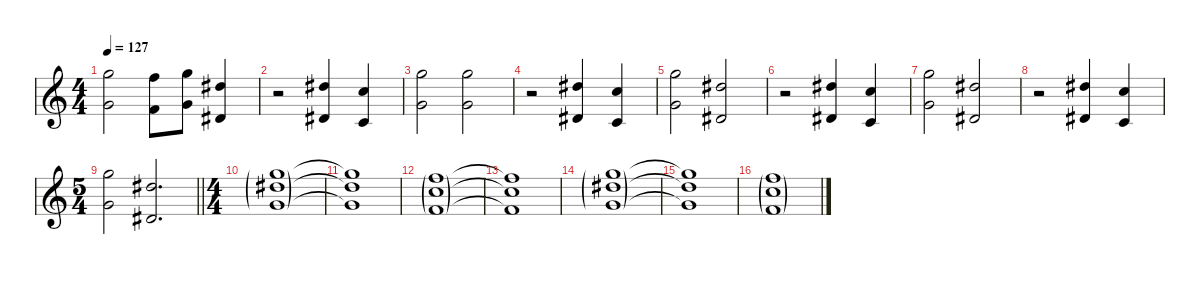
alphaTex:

\defaultSystemsLayout 4
\hideDynamics
\bracketExtendMode nobrackets
\singleTrackTrackNamePolicy hidden
\multiTrackTrackNamePolicy hidden
\otherSystemsTrackNameOrientation horizontal
\track ("Jamie Meyer" "vln.") {instrument stringensemble1}
\staff {score}
\tuning (E4 C4 G3 C3 G2 C2)
\ts (4 4)
\tempo 127
\clef g2
\ks c
(15.1 12.3).2{dy f beam Down} (13.1 10.3).8{beam Down} (15.1 12.3).8{beam Down} (11.1{acc #} 8.3{acc #}).4{beam Up} |
r.2{beam Down} (11.1{acc #} 8.3{acc #}).4{beam Up} (8.1 5.3).4{beam Up} |
(15.1 12.3).2{beam Down} (15.1 12.3).2{beam Down} |
r.2{beam Down} (11.1{acc #} 8.3{acc #}).4{beam Up} (8.1 5.3).4{beam Up} |
(15.1 12.3).2{beam Down} (11.1{acc #} 8.3{acc #}).2{beam Up} |
r.2{beam Down} (11.1{acc #} 8.3{acc #}).4{beam Up} (8.1 5.3).4{beam Up} |
(15.1 12.3).2{beam Down} (11.1{acc #} 8.3{acc #}).2{beam Up} |
r.2{beam Down} (11.1{acc #} 8.3{acc #}).4{beam Up} (8.1 5.3).4{beam Up} |
\ts (5 4)
\beaming (8 6 4)
\barLineRight lightlight
(15.1 12.3).2{beam Down} (11.1{acc #} 8.3{acc #}).2{d beam Up} |
\ts (4 4)
\beaming (8 2 2 2 2)
(19.2{g} 20.3{g acc #} 19.4{g}).1{dy mf beam Down} |
(19.2{t} 20.3{t acc #} 19.4{t}).1{dy f beam Down} |
(17.2{g} 17.3{g} 17.4{g}).1{dy mf beam Down} |
(17.2{t} 17.3{t} 17.4{t}).1{dy f beam Down} |
(19.2{g} 20.3{g acc #} 19.4{g}).1{dy mf beam Down} |
(19.2{t} 20.3{t acc #} 19.4{t}).1{dy f beam Down} |
(17.2{g} 17.3{g} 17.4{g}).1{dy mf beam Down}
